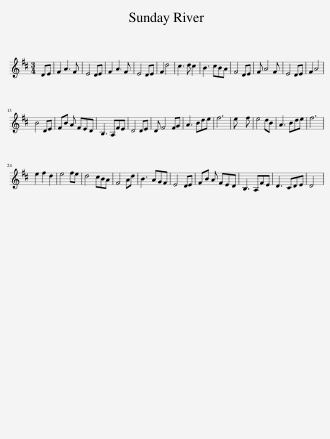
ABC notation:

X:1
L:1/8
M:3/4
I:linebreak $
K:D
V:1 treble
V:1
 DE | F2 A3 F | E4 DE | F2 A3 F | E4 DE | %5
 F2 d4 | c3 d c2 | B3 cBA | F4 DE | F A4 F | %10
 E4 DE | F2 A4 |$ B4 DE | FB A FED | B,3 A,FE | %15
 D4 DE | D F4 FG | A3 Bde | f6 | e x4 f | %20
 e4 dB | A3 Bde | f6 |$ e2 f2 d2 | e4 fe | %25
 d4 cBA | F4 Ad | B3 AGF | E4 DE | FB A FED | %30
 B,3 A,FE | D3 CDE | D4 | %33
